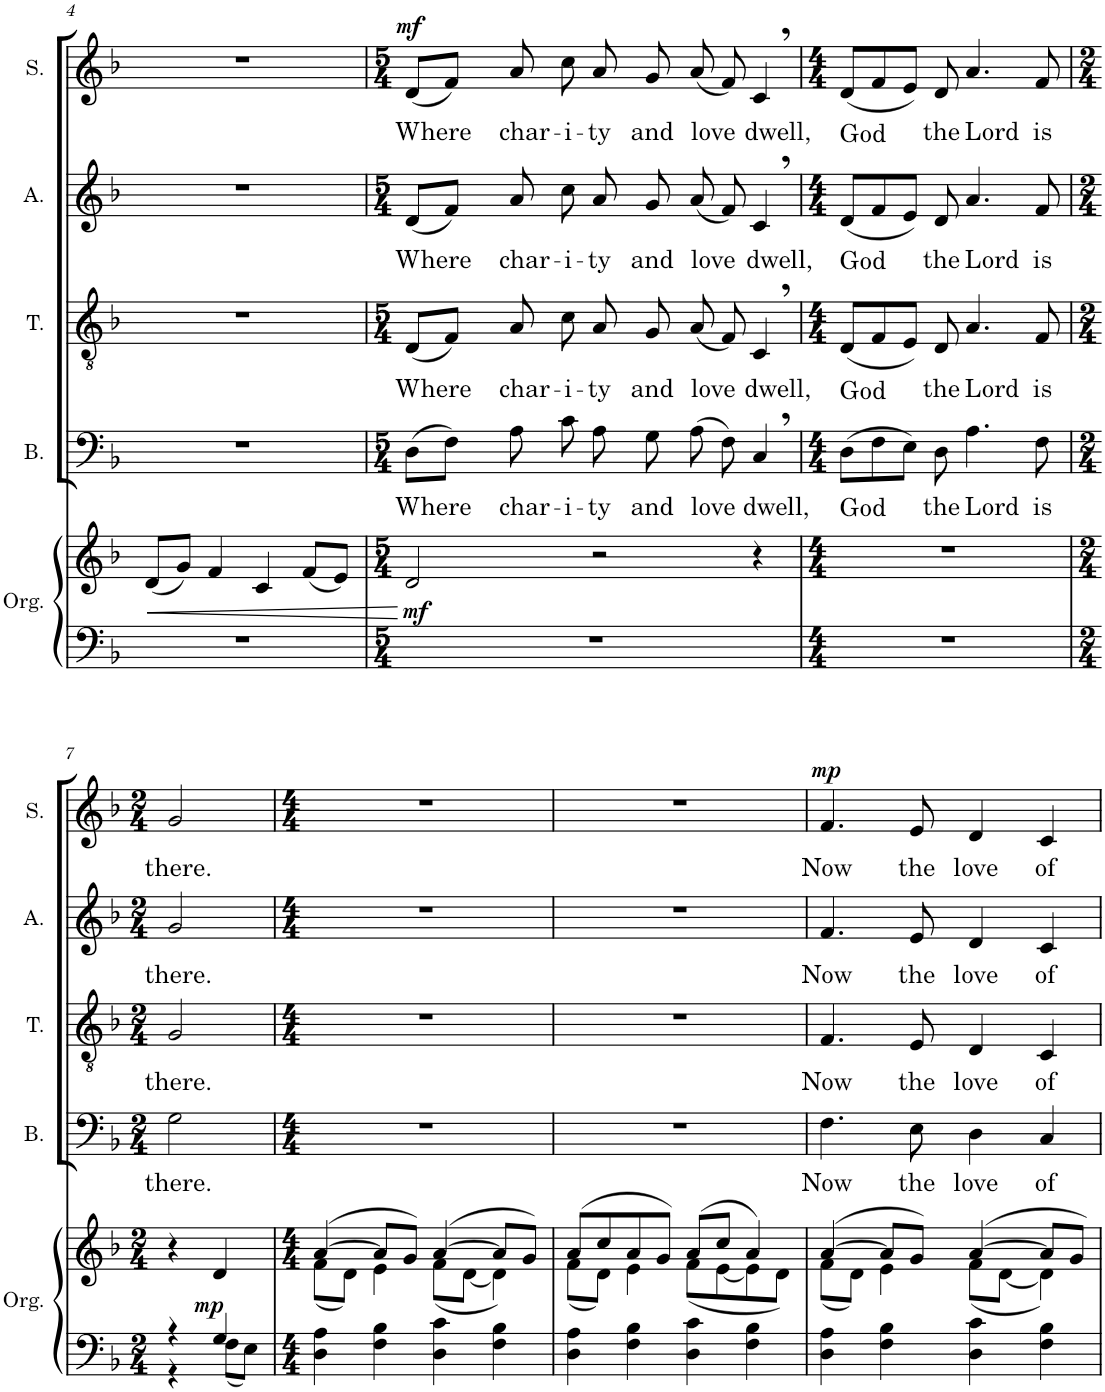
**kern	**kern	**dynam	**kern	**text	**kern	**text	**kern	**text	**kern	**text	**dynam
*part5	*part5	*part5	*part4	*part4	*part3	*part3	*part2	*part2	*part1	*part1	*part1
*staff6	*staff5	*staff5/6	*staff4	*staff4	*staff3	*staff3	*staff2	*staff2	*staff1	*staff1	*staff1
*I"Organ	*	*	*I"Bass	*	*I"Tenor	*	*I"Alto	*	*I"Soprano	*	*
*I'Org.	*	*	*I'B.	*	*I'T.	*	*I'A.	*	*I'S.	*	*
!!LO:PB:g=z
*clefF4	*clefG2	*	*clefF4	*	*clefGv2	*	*clefG2	*	*clefG2	*	*
*k[b-]	*k[b-]	*	*k[b-]	*	*k[b-]	*	*k[b-]	*	*k[b-]	*	*
*M4/4	*M4/4	*	*M4/4	*	*M4/4	*	*M4/4	*	*M4/4	*	*
=4	=4	=4	=4	=4	=4	=4	=4	=4	=4	=4	=4
!	!	!LO:HP:b	!	!	!	!	!	!	!	!	!
1r	(8d/L	<	1r	.	1r	.	1r	.	1r	.	.
.	8g/J)	.	.	.	.	.	.	.	.	.	.
.	4f/	.	.	.	.	.	.	.	.	.	.
.	4c/	.	.	.	.	.	.	.	.	.	.
.	(8f/L	.	.	.	.	.	.	.	.	.	.
.	8e/J)	.	.	.	.	.	.	.	.	.	.
.	.	[	.	.	.	.	.	.	.	.	.
=5	=5	=5	=5	=5	=5	=5	=5	=5	=5	=5	=5
*M5/4	*M5/4	*	*M5/4	*	*M5/4	*	*M5/4	*	*M5/4	*	*
!	!	!LO:DY:b=2	!	!LO:LY:b	!	!LO:LY:b	!	!LO:LY:b	!	!LO:LY:b	!LO:DY:a
4%5r	2d/	mf	(8D\L	Where	(8D/L	Where	(8d/L	Where	(8d/L	Where	mf
.	.	.	8F\J)	.	8F/J)	.	8f/J)	.	8f/J)	.	.
!	!	!	!	!LO:LY:b	!	!LO:LY:b	!	!LO:LY:b	!	!LO:LY:b	!
.	.	.	8A\	char-	8A/	char-	8a/	char-	8a/	char-	.
!	!	!	!	!LO:LY:b	!	!LO:LY:b	!	!LO:LY:b	!	!LO:LY:b	!
.	.	.	8c\	-i-	8c\	-i-	8cc\	-i-	8cc\	-i-	.
!	!	!	!	!LO:LY:b	!	!LO:LY:b	!	!LO:LY:b	!	!LO:LY:b	!
.	2r	.	8A\	-ty	8A/	-ty	8a/	-ty	8a/	-ty	.
!	!	!	!	!LO:LY:b	!	!LO:LY:b	!	!LO:LY:b	!	!LO:LY:b	!
.	.	.	8G\	and	8G/	and	8g/	and	8g/	and	.
!	!	!	!	!LO:LY:b	!	!LO:LY:b	!	!LO:LY:b	!	!LO:LY:b	!
.	.	.	(8A\	love	(8A/	love	(8a/	love	(8a/	love	.
.	.	.	8F\)	.	8F/)	.	8f/)	.	8f/)	.	.
!	!	!	!	!LO:LY:b	!	!LO:LY:b	!	!LO:LY:b	!	!LO:LY:b	!
.	4r	.	4C,/	dwell,	4C,/	dwell,	4c,/	dwell,	4c,/	dwell,	.
=6	=6	=6	=6	=6	=6	=6	=6	=6	=6	=6	=6
*M4/4	*M4/4	*	*M4/4	*	*M4/4	*	*M4/4	*	*M4/4	*	*
!	!	!	!	!LO:LY:b	!	!LO:LY:b	!	!LO:LY:b	!	!LO:LY:b	!
1r	1r	.	(8D\L	God	(8D/L	God	(8d/L	God	(8d/L	God	.
.	.	.	8F\	.	8F/)	.	8f/)	.	8f/)	.	.
.	.	.	8E\J)	.	8E/J	.	8e/J	.	8e/J	.	.
!	!	!	!	!LO:LY:b	!	!LO:LY:b	!	!LO:LY:b	!	!LO:LY:b	!
.	.	.	8D\	the	8D/	the	8d/	the	8d/	the	.
!	!	!	!	!LO:LY:b	!	!LO:LY:b	!	!LO:LY:b	!	!LO:LY:b	!
.	.	.	4.A\	Lord	4.A/	Lord	4.a/	Lord	4.a/	Lord	.
!	!	!	!	!LO:LY:b	!	!LO:LY:b	!	!LO:LY:b	!	!LO:LY:b	!
.	.	.	8F\	is	8F/	is	8f/	is	8f/	is	.
!!LO:LB:g=z
=7	=7	=7	=7	=7	=7	=7	=7	=7	=7	=7	=7
*M2/4	*M2/4	*	*M2/4	*	*M2/4	*	*M2/4	*	*M2/4	*	*
*^	*	*	*	*	*	*	*	*	*	*	*
!	!	!	!	!	!LO:LY:b	!	!LO:LY:b	!	!LO:LY:b	!	!LO:LY:b	!
4r	4r	4r	.	2G\	there.	2G/	there.	2g/	there.	2g/	there.	.
!	!	!	!LO:DY:b=2	!	!	!	!	!	!	!	!	!
4G/	8F\L	4d/	mp	.	.	.	.	.	.	.	.	.
.	8E\J	.	.	.	.	.	.	.	.	.	.	.
*v	*v	*	*	*	*	*	*	*	*	*	*	*
=8	=8	=8	=8	=8	=8	=8	=8	=8	=8	=8	=8
*M4/4	*M4/4	*	*M4/4	*	*M4/4	*	*M4/4	*	*M4/4	*	*
*	*^	*	*	*	*	*	*	*	*	*	*
4D\ 4A\	([4a/	(8f\L	.	1r	.	1r	.	1r	.	1r	.	.
.	.	8d\J)	.	.	.	.	.	.	.	.	.	.
4F\ 4B-\	8a/L])	4e\	.	.	.	.	.	.	.	.	.	.
.	8g/J	.	.	.	.	.	.	.	.	.	.	.
4D\ 4c\	([4a/	(8f\L	.	.	.	.	.	.	.	.	.	.
.	.	[8d\J)	.	.	.	.	.	.	.	.	.	.
4F\ 4B-\	8a/L])	4d\]	.	.	.	.	.	.	.	.	.	.
.	8g/J	.	.	.	.	.	.	.	.	.	.	.
=9	=9	=9	=9	=9	=9	=9	=9	=9	=9	=9	=9	=9
4D\ 4A\	(8a/L	(8f\L	.	1r	.	1r	.	1r	.	1r	.	.
.	8cc/)	8d\J)	.	.	.	.	.	.	.	.	.	.
4F\ 4B-\	8a/	4e\	.	.	.	.	.	.	.	.	.	.
.	8g/J	.	.	.	.	.	.	.	.	.	.	.
4D\ 4c\	(8a/L	(8f\L	.	.	.	.	.	.	.	.	.	.
.	8cc/J)	[8e\	.	.	.	.	.	.	.	.	.	.
4F\ 4B-\	4a/	8e\]	.	.	.	.	.	.	.	.	.	.
.	.	8d\J)	.	.	.	.	.	.	.	.	.	.
=10	=10	=10	=10	=10	=10	=10	=10	=10	=10	=10	=10	=10
!	!	!	!	!	!LO:LY:b	!	!LO:LY:b	!	!LO:LY:b	!	!LO:LY:b	!LO:DY:a
4D\ 4A\	([4a/	(8f\L	.	4.F\	Now	4.F/	Now	4.f/	Now	4.f/	Now	mp
.	.	8d\J)	.	.	.	.	.	.	.	.	.	.
4F\ 4B-\	8a/L])	4e\	.	.	.	.	.	.	.	.	.	.
!	!	!	!	!	!LO:LY:b	!	!LO:LY:b	!	!LO:LY:b	!	!LO:LY:b	!
.	8g/J	.	.	8E\	the	8E/	the	8e/	the	8e/	the	.
!	!	!	!	!	!LO:LY:b	!	!LO:LY:b	!	!LO:LY:b	!	!LO:LY:b	!
4D\ 4c\	([4a/	(8f\L	.	4D\	love	4D/	love	4d/	love	4d/	love	.
.	.	[8d\J)	.	.	.	.	.	.	.	.	.	.
!	!	!	!	!	!LO:LY:b	!	!LO:LY:b	!	!LO:LY:b	!	!LO:LY:b	!
4F\ 4B-\	8a/L])	4d\]	.	4C/	of	4C/	of	4c/	of	4c/	of	.
.	8g/J	.	.	.	.	.	.	.	.	.	.	.
*	*v	*v	*	*	*	*	*	*	*	*	*	*
=	=	=	=	=	=	=	=	=	=	=	=
*-	*-	*-	*-	*-	*-	*-	*-	*-	*-	*-	*-
